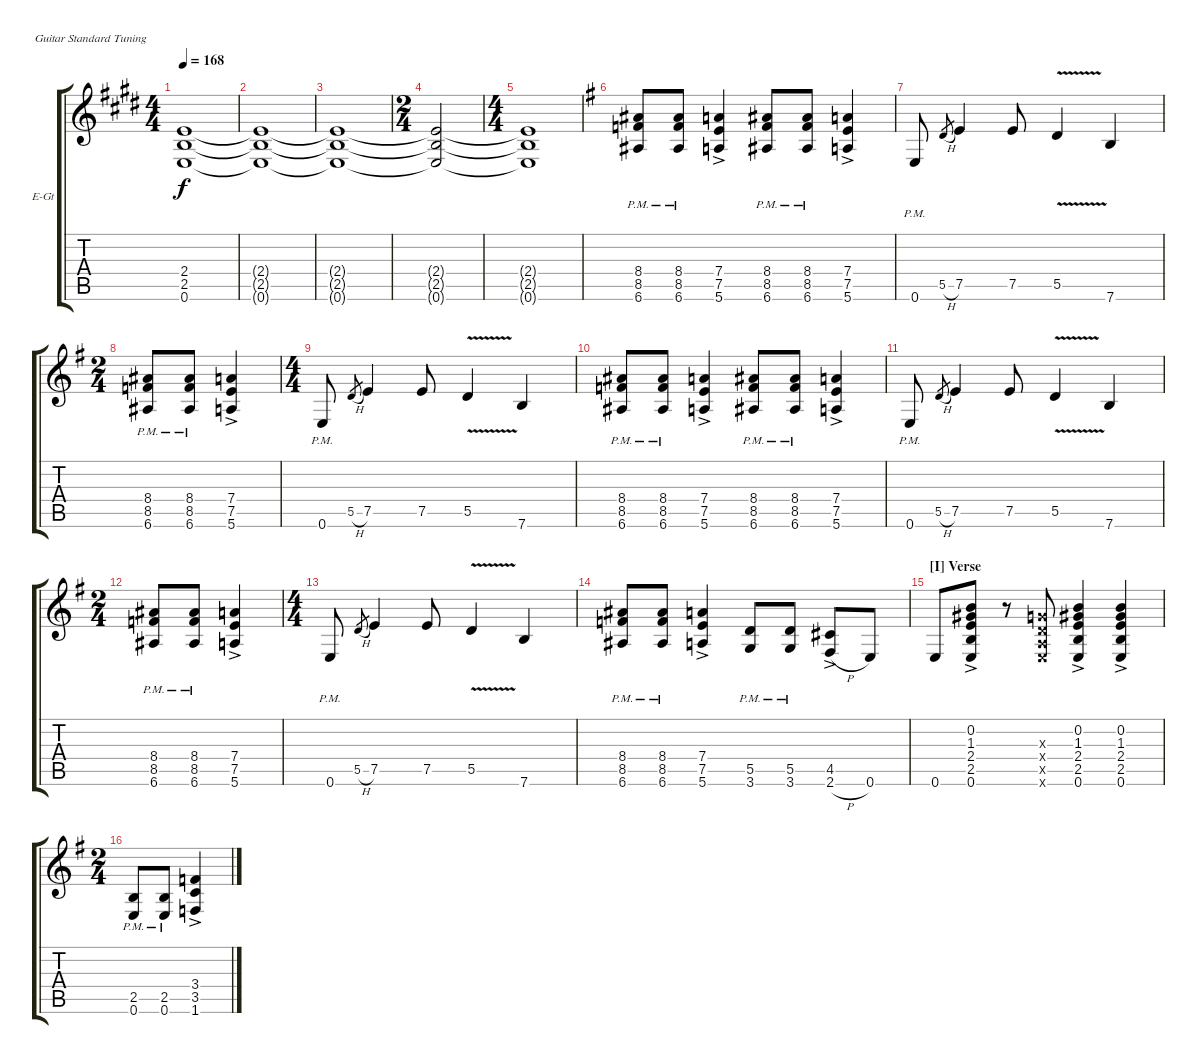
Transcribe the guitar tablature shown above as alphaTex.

\bracketExtendMode groupsimilarinstruments
\firstSystemTrackNameOrientation horizontal
\otherSystemsTrackNameOrientation horizontal
\track ("Guitar 2" "E-Gt") {instrument electricguitarclean}
\staff {score tabs}
\tuning (E4 B3 G3 D3 A2 E2)
\ts (4 4)
\tempo 168
\clef g2
\scale
1.07818
\ks e
(2.4{t} 2.5{t} 0.6{t}).1{dy f} |
\scale
0.921816 (2.4{t} 2.5{t} 0.6{t}).1 |
\scale
1.07818 (2.4{t} 2.5{t} 0.6{t}).1 |
\ts (2 4)
\scale
0.921816 (2.4{t} 2.5{t} 0.6{t}).2 |
\ts (4 4)
\scale
1.10845 (2.4{t} 2.5{t} 0.6{t}).1 |
\scale
0.891551
\ks g
(8.5{pm} 6.6{pm} 8.4{pm}).8 (8.5{pm} 6.6{pm} 8.4{pm}).8 (7.4 7.5 5.6{ac}).4 (8.5{pm} 6.6{pm} 8.4{pm}).8 (8.5{pm} 6.6{pm} 8.4{pm}).8 (7.4 7.5 5.6{ac}).4 |
\scale
1.07818 0.6{pm}.8 5.5{h}.8{gr} 7.5.4 7.5.8 5.5{v}.4 7.6.4 |
\ts (2 4)
\scale
0.921816 (8.5{pm} 6.6{pm} 8.4{pm}).8 (8.5{pm} 6.6{pm} 8.4{pm}).8 (7.4 7.5 5.6{ac}).4 |
\ts (4 4)
\scale
1.10845 0.6{pm}.8 5.5{h}.8{gr} 7.5.4 7.5.8 5.5{v}.4 7.6.4 |
\scale
0.891551 (8.5{pm} 6.6{pm} 8.4{pm}).8 (8.5{pm} 6.6{pm} 8.4{pm}).8 (7.4 7.5 5.6{ac}).4 (8.5{pm} 6.6{pm} 8.4{pm}).8 (8.5{pm} 6.6{pm} 8.4{pm}).8 (7.4 7.5 5.6{ac}).4 |
\scale
1.07818 0.6{pm}.8 5.5{h}.8{gr} 7.5.4 7.5.8 5.5{v}.4 7.6.4 |
\ts (2 4)
\scale
0.921816 (8.5{pm} 6.6{pm} 8.4{pm}).8 (8.5{pm} 6.6{pm} 8.4{pm}).8 (7.4 7.5 5.6{ac}).4 |
\ts (4 4)
\scale
1.10845 0.6{pm}.8 5.5{h}.8{gr} 7.5.4 7.5.8 5.5{v}.4 7.6.4 |
\scale
0.891551 (8.5{pm} 6.6{pm} 8.4{pm}).8 (8.5{pm} 6.6{pm} 8.4{pm}).8 (7.4 7.5 5.6{ac}).4 (3.6{pm} 5.5{pm}).8 (3.6{pm} 5.5{pm}).8 (2.6{h} 4.5{ac}).8 0.6.8 |
\section ("I" "Verse")
\scale
1.07818 0.6.8 (2.4{ac} 2.5{ac} 0.6{ac} 1.3{ac} 0.2{ac}).8 r.8 (0.4{x} 0.5{x} 0.6{x} 0.3{x}).8 (2.4{ac} 2.5{ac} 0.6{ac} 0.2{ac} 1.3{ac}).4 (2.4{ac} 2.5{ac} 0.6{ac} 0.2{ac} 1.3{ac}).4 |
\ts (2 4)
\scale
0.921816 (0.6{pm} 2.5{pm}).8 (0.6{pm} 2.5{pm}).8 (3.4 3.5 1.6{ac}).4
